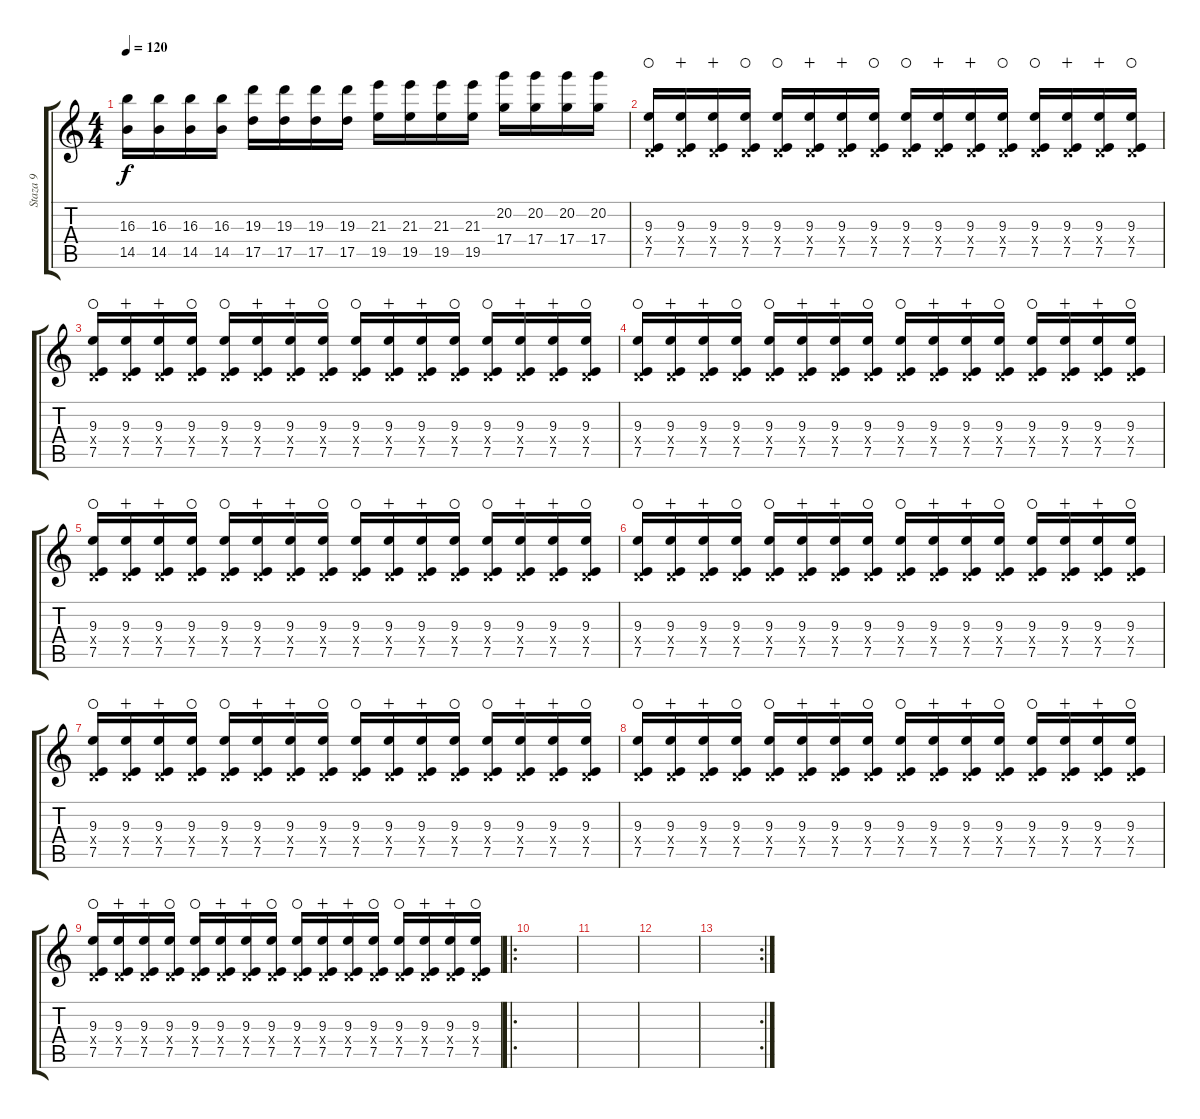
\track ("Staza 9" "Staza 9") {instrument distortionguitar}
\staff {score tabs}
\tuning (E4 B3 G3 D3 A2 E2) {hide}
\ts (4 4)
\tempo 120
\clef g2
\ks c
(16.3 14.5).16{dy f} (16.3 14.5).16 (16.3 14.5).16 (16.3 14.5).16 (19.3 17.5).16 (19.3 17.5).16 (19.3 17.5).16 (19.3 17.5).16 (21.3 19.5).16 (21.3 19.5).16 (21.3 19.5).16 (21.3 19.5).16 (20.2 17.4).16 (20.2 17.4).16 (20.2 17.4).16 (20.2 17.4).16 |
(9.3 0.4{x} 7.5).16{volume 1 waho} (9.3 0.4{x} 7.5).16{wahc} (9.3 0.4{x} 7.5).16{wahc} (9.3 0.4{x} 7.5).16{waho} (9.3 0.4{x} 7.5).16{waho} (9.3 0.4{x} 7.5).16{wahc} (9.3 0.4{x} 7.5).16{wahc} (9.3 0.4{x} 7.5).16{waho} (9.3 0.4{x} 7.5).16{waho} (9.3 0.4{x} 7.5).16{wahc} (9.3 0.4{x} 7.5).16{wahc} (9.3 0.4{x} 7.5).16{waho} (9.3 0.4{x} 7.5).16{waho} (9.3 0.4{x} 7.5).16{wahc} (9.3 0.4{x} 7.5).16{wahc} (9.3 0.4{x} 7.5).16{waho} |
(9.3 0.4{x} 7.5).16{waho} (9.3 0.4{x} 7.5).16{wahc} (9.3 0.4{x} 7.5).16{wahc} (9.3 0.4{x} 7.5).16{waho} (9.3 0.4{x} 7.5).16{waho} (9.3 0.4{x} 7.5).16{wahc} (9.3 0.4{x} 7.5).16{wahc} (9.3 0.4{x} 7.5).16{waho} (9.3 0.4{x} 7.5).16{waho} (9.3 0.4{x} 7.5).16{wahc} (9.3 0.4{x} 7.5).16{wahc} (9.3 0.4{x} 7.5).16{waho} (9.3 0.4{x} 7.5).16{waho} (9.3 0.4{x} 7.5).16{wahc} (9.3 0.4{x} 7.5).16{wahc} (9.3 0.4{x} 7.5).16{waho} |
(9.3 0.4{x} 7.5).16{waho} (9.3 0.4{x} 7.5).16{wahc} (9.3 0.4{x} 7.5).16{wahc} (9.3 0.4{x} 7.5).16{waho} (9.3 0.4{x} 7.5).16{waho} (9.3 0.4{x} 7.5).16{wahc} (9.3 0.4{x} 7.5).16{wahc} (9.3 0.4{x} 7.5).16{waho} (9.3 0.4{x} 7.5).16{waho} (9.3 0.4{x} 7.5).16{wahc} (9.3 0.4{x} 7.5).16{wahc} (9.3 0.4{x} 7.5).16{waho} (9.3 0.4{x} 7.5).16{waho} (9.3 0.4{x} 7.5).16{wahc} (9.3 0.4{x} 7.5).16{wahc} (9.3 0.4{x} 7.5).16{waho} |
(9.3 0.4{x} 7.5).16{waho} (9.3 0.4{x} 7.5).16{wahc} (9.3 0.4{x} 7.5).16{wahc} (9.3 0.4{x} 7.5).16{waho} (9.3 0.4{x} 7.5).16{waho} (9.3 0.4{x} 7.5).16{wahc} (9.3 0.4{x} 7.5).16{wahc} (9.3 0.4{x} 7.5).16{waho} (9.3 0.4{x} 7.5).16{waho} (9.3 0.4{x} 7.5).16{wahc} (9.3 0.4{x} 7.5).16{wahc} (9.3 0.4{x} 7.5).16{waho} (9.3 0.4{x} 7.5).16{waho} (9.3 0.4{x} 7.5).16{wahc} (9.3 0.4{x} 7.5).16{wahc} (9.3 0.4{x} 7.5).16{waho} |
(9.3 0.4{x} 7.5).16{waho} (9.3 0.4{x} 7.5).16{wahc} (9.3 0.4{x} 7.5).16{wahc} (9.3 0.4{x} 7.5).16{waho} (9.3 0.4{x} 7.5).16{waho} (9.3 0.4{x} 7.5).16{wahc} (9.3 0.4{x} 7.5).16{wahc} (9.3 0.4{x} 7.5).16{waho} (9.3 0.4{x} 7.5).16{waho} (9.3 0.4{x} 7.5).16{wahc} (9.3 0.4{x} 7.5).16{wahc} (9.3 0.4{x} 7.5).16{waho} (9.3 0.4{x} 7.5).16{waho} (9.3 0.4{x} 7.5).16{wahc} (9.3 0.4{x} 7.5).16{wahc} (9.3 0.4{x} 7.5).16{waho} |
(9.3 0.4{x} 7.5).16{waho} (9.3 0.4{x} 7.5).16{wahc} (9.3 0.4{x} 7.5).16{wahc} (9.3 0.4{x} 7.5).16{waho} (9.3 0.4{x} 7.5).16{waho} (9.3 0.4{x} 7.5).16{wahc} (9.3 0.4{x} 7.5).16{wahc} (9.3 0.4{x} 7.5).16{waho} (9.3 0.4{x} 7.5).16{waho} (9.3 0.4{x} 7.5).16{wahc} (9.3 0.4{x} 7.5).16{wahc} (9.3 0.4{x} 7.5).16{waho} (9.3 0.4{x} 7.5).16{waho} (9.3 0.4{x} 7.5).16{wahc} (9.3 0.4{x} 7.5).16{wahc} (9.3 0.4{x} 7.5).16{waho} |
(9.3 0.4{x} 7.5).16{waho} (9.3 0.4{x} 7.5).16{wahc} (9.3 0.4{x} 7.5).16{wahc} (9.3 0.4{x} 7.5).16{waho} (9.3 0.4{x} 7.5).16{waho} (9.3 0.4{x} 7.5).16{wahc} (9.3 0.4{x} 7.5).16{wahc} (9.3 0.4{x} 7.5).16{waho} (9.3 0.4{x} 7.5).16{waho} (9.3 0.4{x} 7.5).16{wahc} (9.3 0.4{x} 7.5).16{wahc} (9.3 0.4{x} 7.5).16{waho} (9.3 0.4{x} 7.5).16{waho} (9.3 0.4{x} 7.5).16{wahc} (9.3 0.4{x} 7.5).16{wahc} (9.3 0.4{x} 7.5).16{waho} |
(9.3 0.4{x} 7.5).16{waho} (9.3 0.4{x} 7.5).16{wahc} (9.3 0.4{x} 7.5).16{wahc} (9.3 0.4{x} 7.5).16{waho} (9.3 0.4{x} 7.5).16{waho} (9.3 0.4{x} 7.5).16{wahc} (9.3 0.4{x} 7.5).16{wahc} (9.3 0.4{x} 7.5).16{waho} (9.3 0.4{x} 7.5).16{waho} (9.3 0.4{x} 7.5).16{wahc} (9.3 0.4{x} 7.5).16{wahc} (9.3 0.4{x} 7.5).16{waho} (9.3 0.4{x} 7.5).16{waho} (9.3 0.4{x} 7.5).16{wahc} (9.3 0.4{x} 7.5).16{wahc} (9.3 0.4{x} 7.5).16{waho} |
\ro
|
|
|
\rc 2
